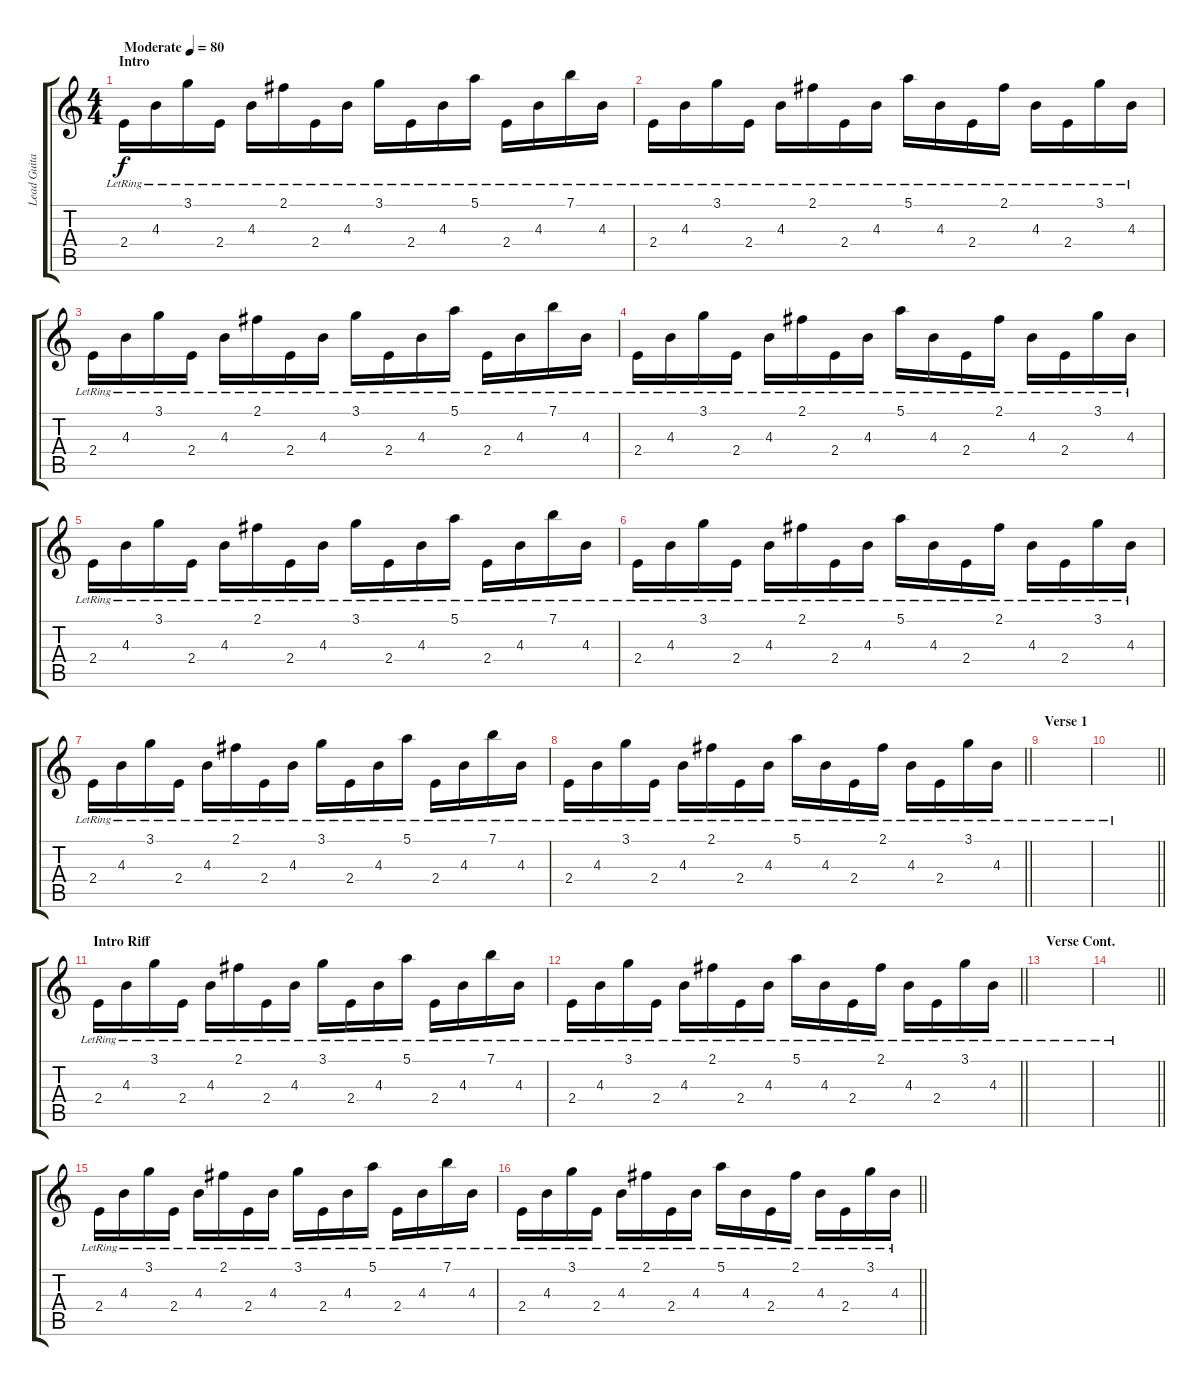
\track ("Lead Guitar II" "Lead Guita") {instrument electricguitarclean}
\staff {score tabs}
\tuning (E4 B3 G3 D3 A2 E2) {hide}
\ts (4 4)
\section ("" "Intro")
\tempo (80 "Moderate")
\clef g2
\ks c
2.4{lr}.16{dy f instrument electricguitarclean} 4.3{lr}.16 3.1{lr}.16 2.4{lr}.16 4.3{lr}.16 2.1{lr}.16 2.4{lr}.16 4.3{lr}.16 3.1{lr}.16 2.4{lr}.16 4.3{lr}.16 5.1{lr}.16 2.4{lr}.16 4.3{lr}.16 7.1{lr}.16 4.3{lr}.16 |
2.4{lr}.16 4.3{lr}.16 3.1{lr}.16 2.4{lr}.16 4.3{lr}.16 2.1{lr}.16 2.4{lr}.16 4.3{lr}.16 5.1{lr}.16 4.3{lr}.16 2.4{lr}.16 2.1{lr}.16 4.3{lr}.16 2.4{lr}.16 3.1{lr}.16 4.3{lr}.16 |
2.4{lr}.16 4.3{lr}.16 3.1{lr}.16 2.4{lr}.16 4.3{lr}.16 2.1{lr}.16 2.4{lr}.16 4.3{lr}.16 3.1{lr}.16 2.4{lr}.16 4.3{lr}.16 5.1{lr}.16 2.4{lr}.16 4.3{lr}.16 7.1{lr}.16 4.3{lr}.16 |
2.4{lr}.16 4.3{lr}.16 3.1{lr}.16 2.4{lr}.16 4.3{lr}.16 2.1{lr}.16 2.4{lr}.16 4.3{lr}.16 5.1{lr}.16 4.3{lr}.16 2.4{lr}.16 2.1{lr}.16 4.3{lr}.16 2.4{lr}.16 3.1{lr}.16 4.3{lr}.16 |
2.4{lr}.16 4.3{lr}.16 3.1{lr}.16 2.4{lr}.16 4.3{lr}.16 2.1{lr}.16 2.4{lr}.16 4.3{lr}.16 3.1{lr}.16 2.4{lr}.16 4.3{lr}.16 5.1{lr}.16 2.4{lr}.16 4.3{lr}.16 7.1{lr}.16 4.3{lr}.16 |
2.4{lr}.16 4.3{lr}.16 3.1{lr}.16 2.4{lr}.16 4.3{lr}.16 2.1{lr}.16 2.4{lr}.16 4.3{lr}.16 5.1{lr}.16 4.3{lr}.16 2.4{lr}.16 2.1{lr}.16 4.3{lr}.16 2.4{lr}.16 3.1{lr}.16 4.3{lr}.16 |
2.4{lr}.16 4.3{lr}.16 3.1{lr}.16 2.4{lr}.16 4.3{lr}.16 2.1{lr}.16 2.4{lr}.16 4.3{lr}.16 3.1{lr}.16 2.4{lr}.16 4.3{lr}.16 5.1{lr}.16 2.4{lr}.16 4.3{lr}.16 7.1{lr}.16 4.3{lr}.16 |
\barLineRight lightlight
2.4{lr}.16 4.3{lr}.16 3.1{lr}.16 2.4{lr}.16 4.3{lr}.16 2.1{lr}.16 2.4{lr}.16 4.3{lr}.16 5.1{lr}.16 4.3{lr}.16 2.4{lr}.16 2.1{lr}.16 4.3{lr}.16 2.4{lr}.16 3.1{lr}.16 4.3{lr}.16 |
\section ("" "Verse 1")
|
\barLineRight lightlight
|
\section ("" "Intro Riff")
2.4{lr}.16 4.3{lr}.16 3.1{lr}.16 2.4{lr}.16 4.3{lr}.16 2.1{lr}.16 2.4{lr}.16 4.3{lr}.16 3.1{lr}.16 2.4{lr}.16 4.3{lr}.16 5.1{lr}.16 2.4{lr}.16 4.3{lr}.16 7.1{lr}.16 4.3{lr}.16 |
\barLineRight lightlight
2.4{lr}.16 4.3{lr}.16 3.1{lr}.16 2.4{lr}.16 4.3{lr}.16 2.1{lr}.16 2.4{lr}.16 4.3{lr}.16 5.1{lr}.16 4.3{lr}.16 2.4{lr}.16 2.1{lr}.16 4.3{lr}.16 2.4{lr}.16 3.1{lr}.16 4.3{lr}.16 |
\section ("" "Verse Cont.")
|
\barLineRight lightlight
|
2.4{lr}.16 4.3{lr}.16 3.1{lr}.16 2.4{lr}.16 4.3{lr}.16 2.1{lr}.16 2.4{lr}.16 4.3{lr}.16 3.1{lr}.16 2.4{lr}.16 4.3{lr}.16 5.1{lr}.16 2.4{lr}.16 4.3{lr}.16 7.1{lr}.16 4.3{lr}.16 |
\barLineRight lightlight
2.4{lr}.16 4.3{lr}.16 3.1{lr}.16 2.4{lr}.16 4.3{lr}.16 2.1{lr}.16 2.4{lr}.16 4.3{lr}.16 5.1{lr}.16 4.3{lr}.16 2.4{lr}.16 2.1{lr}.16 4.3{lr}.16 2.4{lr}.16 3.1{lr}.16 4.3{lr}.16
